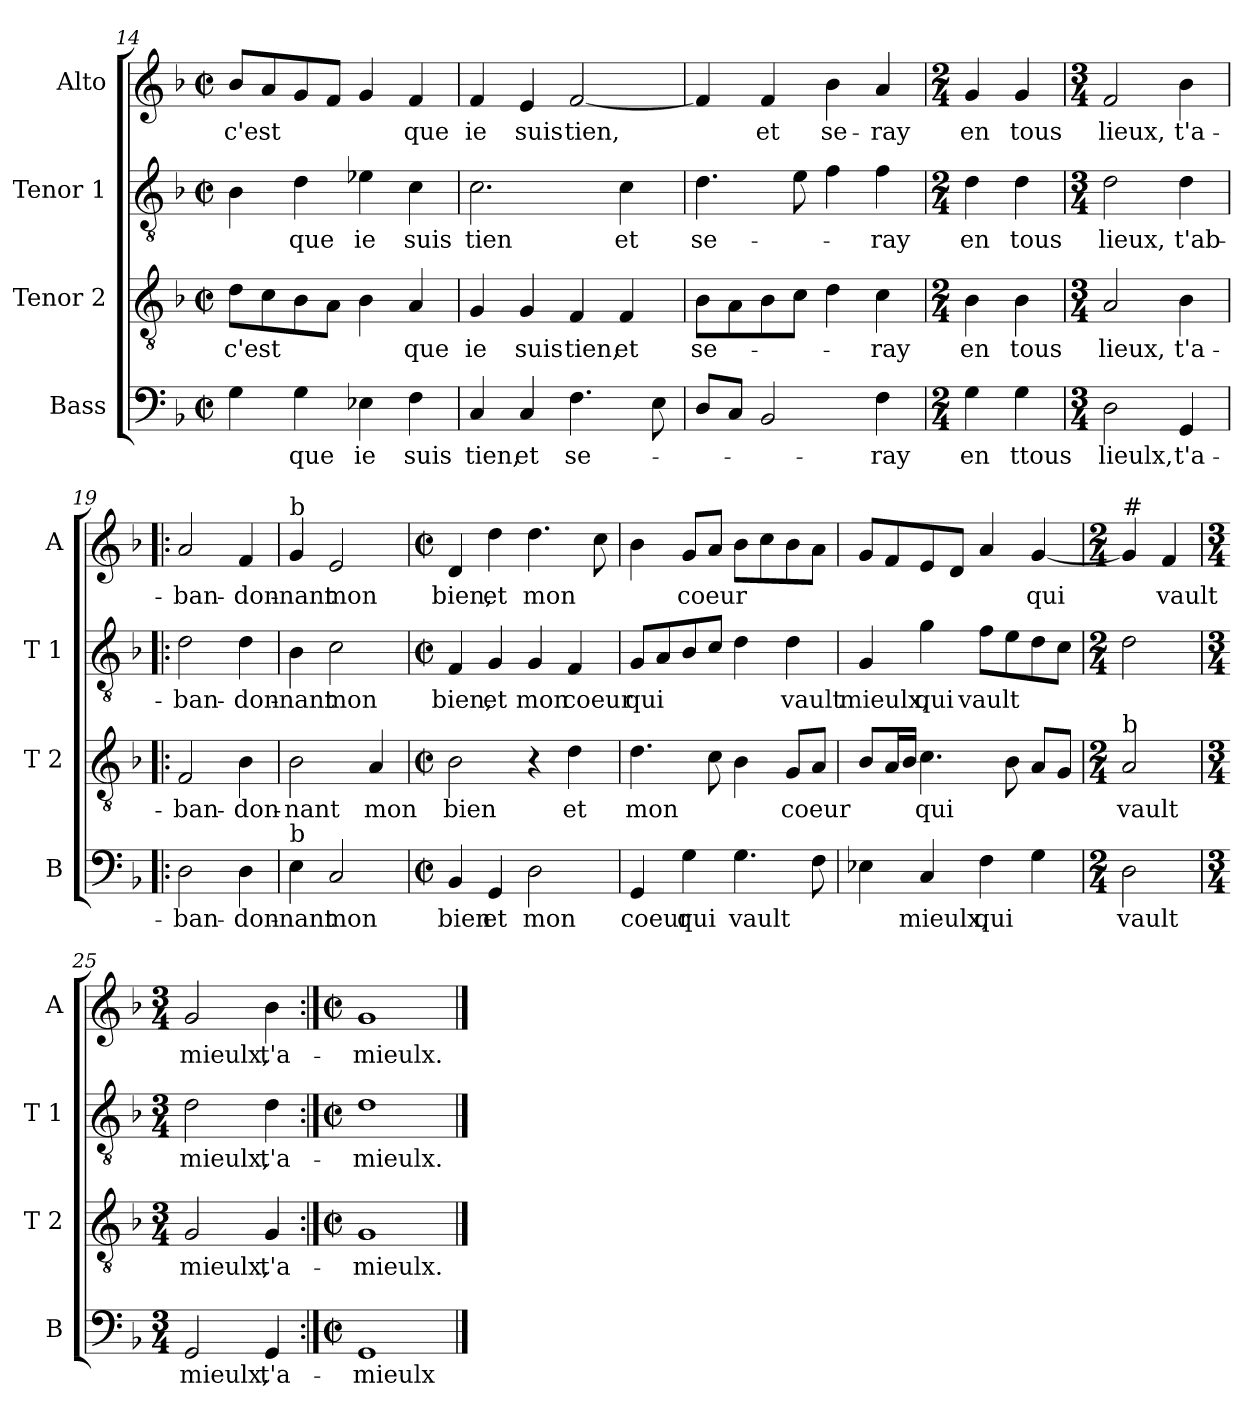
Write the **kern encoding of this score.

**kern	**text	**kern	**text	**kern	**text	**kern	**text
*part4	*part4	*part3	*part3	*part2	*part2	*part1	*part1
*staff4	*staff4	*staff3	*staff3	*staff2	*staff2	*staff1	*staff1
*I"Bass	*	*I"Tenor 2	*	*I"Tenor 1	*	*I"Alto	*
*I'B	*	*I'T 2	*	*I'T 1	*	*I'A	*
*clefF4	*	*clefGv2	*	*clefGv2	*	*clefG2	*
*k[b-]	*	*k[b-]	*	*k[b-]	*	*k[b-]	*
*F:	*	*F:	*	*F:	*	*F:	*
*M2/2	*	*M2/2	*	*M2/2	*	*M2/2	*
*met(c|)	*	*met(c|)	*	*met(c|)	*	*met(c|)	*
=14	=14	=14	=14	=14	=14	=14	=14
!	!	!	!LO:LY:b	!	!	!	!LO:LY:b
4G\	.	8d\L	c'est	4B-\	.	8b-/L	c'est
.	.	8c\	.	.	.	8a/	.
!	!LO:LY:b	!	!	!	!LO:LY:b	!	!
4G\	que	8B-\	.	4d\	que	8g/	.
.	.	8A\J	.	.	.	8f/J	.
!	!LO:LY:b	!	!	!	!LO:LY:b	!	!
4E-X\	ie	4B-\	.	4e-X\	ie	4g/	.
!	!LO:LY:b	!	!LO:LY:b	!	!LO:LY:b	!	!LO:LY:b
4F\	suis	4A/	que	4c\	suis	4f/	que
=15	=15	=15	=15	=15	=15	=15	=15
!	!LO:LY:b	!	!LO:LY:b	!	!LO:LY:b	!	!LO:LY:b
4C/	tien,	4G/	ie	2.c\	tien	4f/	ie
!	!LO:LY:b	!	!LO:LY:b	!	!	!	!LO:LY:b
4C/	et	4G/	suis	.	.	4e/	suis
!	!LO:LY:b	!	!LO:LY:b	!	!	!	!LO:LY:b
4.F\	se-	4F/	tien,	.	.	[2f/	tien,
!	!	!	!LO:LY:b	!	!LO:LY:b	!	!
.	.	4F/	et	4c\	et	.	.
8E\	.	.	.	.	.	.	.
=16	=16	=16	=16	=16	=16	=16	=16
!	!	!	!LO:LY:b	!	!LO:LY:b	!	!
8D/L	.	8B-\L	se-	4.d\	se-	4f/]	.
8C/J	.	8A\	.	.	.	.	.
!	!	!	!	!	!	!	!LO:LY:b
2BB-/	.	8B-\	.	.	.	4f/	et
.	.	8c\J	.	8e\	.	.	.
!	!	!	!	!	!	!	!LO:LY:b
.	.	4d\	.	4f\	.	4b-\	se-
!	!LO:LY:b	!	!LO:LY:b	!	!LO:LY:b	!	!LO:LY:b
4F\	-ray	4c\	-ray	4f\	-ray	4a/	-ray
!!LO:LB:g=z
=17	=17	=17	=17	=17	=17	=17	=17
*M2/4	*	*M2/4	*	*M2/4	*	*M2/4	*
!	!LO:LY:b	!	!LO:LY:b	!	!LO:LY:b	!	!LO:LY:b
4G\	en	4B-\	en	4d\	en	4g/	en
!	!LO:LY:b	!	!LO:LY:b	!	!LO:LY:b	!	!LO:LY:b
4G\	ttous	4B-\	tous	4d\	tous	4g/	tous
=18	=18	=18	=18	=18	=18	=18	=18
*M3/4	*	*M3/4	*	*M3/4	*	*M3/4	*
!	!LO:LY:b	!	!LO:LY:b	!	!LO:LY:b	!	!LO:LY:b
2D\	lieulx,	2A/	lieux,	2d\	lieux,	2f/	lieux,
!	!LO:LY:b	!	!LO:LY:b	!	!LO:LY:b	!	!LO:LY:b
4GG/	t'a-	4B-\	t'a-	4d\	t'ab-	4b-\	t'a-
=19!|:	=19!|:	=19!|:	=19!|:	=19!|:	=19!|:	=19!|:	=19!|:
!	!LO:LY:b	!	!LO:LY:b	!	!LO:LY:b	!	!LO:LY:b
2D\	-ban-	2F/	-ban-	2d\	-ban-	2a/	-ban-
!	!LO:LY:b	!	!LO:LY:b	!	!LO:LY:b	!	!LO:LY:b
4D\	-don-	4B-\	-don-	4d\	-don-	4f/	-don-
=20	=20	=20	=20	=20	=20	=20	=20
!	!	!	!	!	!	!LO:TX:a:t=b	!
!LO:TX:a:t=b	!	!	!	!	!	!	!
!	!LO:LY:b	!	!LO:LY:b	!	!LO:LY:b	!	!LO:LY:b
4E\	-nant	2B-\	-nant	4B-\	-nant	4g/	-nant
!	!LO:LY:b	!	!	!	!LO:LY:b	!	!LO:LY:b
2C/	mon	.	.	2c\	mon	2e/	mon
!	!	!	!LO:LY:b	!	!	!	!
.	.	4A/	mon	.	.	.	.
=21	=21	=21	=21	=21	=21	=21	=21
*M2/2	*	*M2/2	*	*M2/2	*	*M2/2	*
*met(c|)	*	*met(c|)	*	*met(c|)	*	*met(c|)	*
!	!LO:LY:b	!	!LO:LY:b	!	!LO:LY:b	!	!LO:LY:b
4BB-/	bien	2B-\	bien	4F/	bien,	4d/	bien,
!	!LO:LY:b	!	!	!	!LO:LY:b	!	!LO:LY:b
4GG/	et	.	.	4G/	et	4dd\	et
!	!LO:LY:b	!	!	!	!LO:LY:b	!	!LO:LY:b
2D\	mon	4r	.	4G/	mon	4.dd\	mon
!	!	!	!LO:LY:b	!	!LO:LY:b	!	!
.	.	4d\	et	4F/	coeur	.	.
.	.	.	.	.	.	8cc\	.
!!LO:LB:g=z
=22	=22	=22	=22	=22	=22	=22	=22
!	!LO:LY:b	!	!LO:LY:b	!	!LO:LY:b	!	!
4GG/	coeur	4.d\	mon	8G/L	qui	4b-\	.
.	.	.	.	8A/	.	.	.
!	!LO:LY:b	!	!	!	!	!	!LO:LY:b
4G\	qui	.	.	8B-/	.	8g/L	coeur
.	.	8c\	.	8c/J	.	8a/J	.
!	!LO:LY:b	!	!	!	!	!	!
4.G\	vault	4B-\	.	4d\	.	8b-\L	.
.	.	.	.	.	.	8cc\	.
!	!	!	!LO:LY:b	!	!LO:LY:b	!	!
.	.	8G/L	coeur	4d\	vault	8b-\	.
8F\	.	8A/J	.	.	.	8a\J	.
=23	=23	=23	=23	=23	=23	=23	=23
!	!	!	!	!	!LO:LY:b	!	!
4E-X\	.	8B-/L	.	4G/	mieulx,	8g/L	.
.	.	16A/L	.	.	.	8f/	.
.	.	16B-/JJ	.	.	.	.	.
!	!LO:LY:b	!	!LO:LY:b	!	!LO:LY:b	!	!
4C/	mieulx,	4.c\	qui	4g\	qui	8e/	.
.	.	.	.	.	.	8d/J	.
!	!LO:LY:b	!	!	!	!LO:LY:b	!	!
4F\	qui	.	.	8f\L	vault	4a/	.
.	.	8B-\	.	8e\	.	.	.
!	!	!	!	!	!	!	!LO:LY:b
4G\	.	8A/L	.	8d\	.	[4g/	qui
.	.	8G/J	.	8c\J	.	.	.
=24	=24	=24	=24	=24	=24	=24	=24
*M2/4	*	*M2/4	*	*M2/4	*	*M2/4	*
!	!	!	!	!	!	!LO:TX:a:t=#	!
!	!	!LO:TX:a:t=b	!	!	!	!	!
!	!LO:LY:b	!	!LO:LY:b	!	!	!	!
2D\	vault	2A/	vault	2d\	.	4g/]	.
!	!	!	!	!	!	!	!LO:LY:b
.	.	.	.	.	.	4f/	vault
=25	=25	=25	=25	=25	=25	=25	=25
*M3/4	*	*M3/4	*	*M3/4	*	*M3/4	*
!	!LO:LY:b	!	!LO:LY:b	!	!LO:LY:b	!	!LO:LY:b
2GG/	mieulx,	2G/	mieulx,	2d\	mieulx,	2g/	mieulx,
!	!LO:LY:b	!	!LO:LY:b	!	!LO:LY:b	!	!LO:LY:b
4GG/	t'a-	4G/	t'a-	4d\	t'a-	4b-\	t'a-
=26:|!	=26:|!	=26:|!	=26:|!	=26:|!	=26:|!	=26:|!	=26:|!
*M2/2	*	*M2/2	*	*M2/2	*	*M2/2	*
*met(c|)	*	*met(c|)	*	*met(c|)	*	*met(c|)	*
!	!LO:LY:b	!	!LO:LY:b	!	!LO:LY:b	!	!LO:LY:b
1GG	-mieulx	1G	-mieulx.	1d	-mieulx.	1g	-mieulx.
==	==	==	==	==	==	==	==
*-	*-	*-	*-	*-	*-	*-	*-
